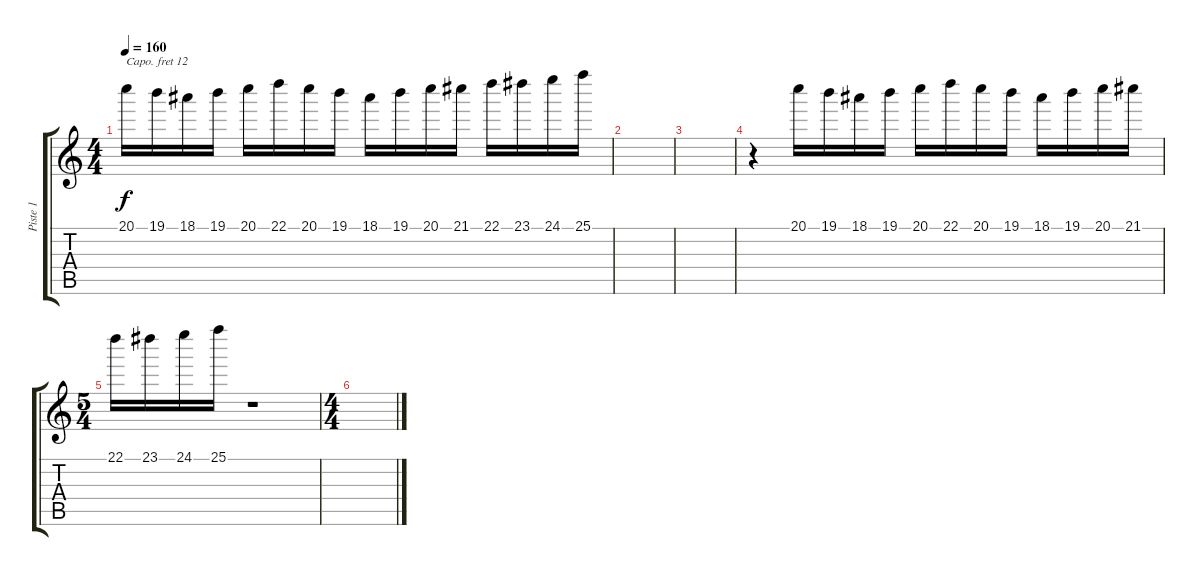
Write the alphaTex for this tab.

\track ("Piste 1" "Piste 1") {instrument acousticgrandpiano}
\staff {score tabs}
\capo 12
\tuning (E4 B3 G3 D3 A2 E2) {hide}
\ts (4 4)
\tempo 160
\clef g2
\ks c
20.1.16{dy f instrument acousticgrandpiano} 19.1.16 18.1.16 19.1.16 20.1.16 22.1.16 20.1.16 19.1.16 18.1.16 19.1.16 20.1.16 21.1.16 22.1.16 23.1.16 24.1.16 25.1.16 |
|
|
r.4 20.1.16 19.1.16 18.1.16 19.1.16 20.1.16 22.1.16 20.1.16 19.1.16 18.1.16 19.1.16 20.1.16 21.1.16 |
\ts (5 4)
22.1.16 23.1.16 24.1.16 25.1.16 r.1 |
\ts (4 4)
